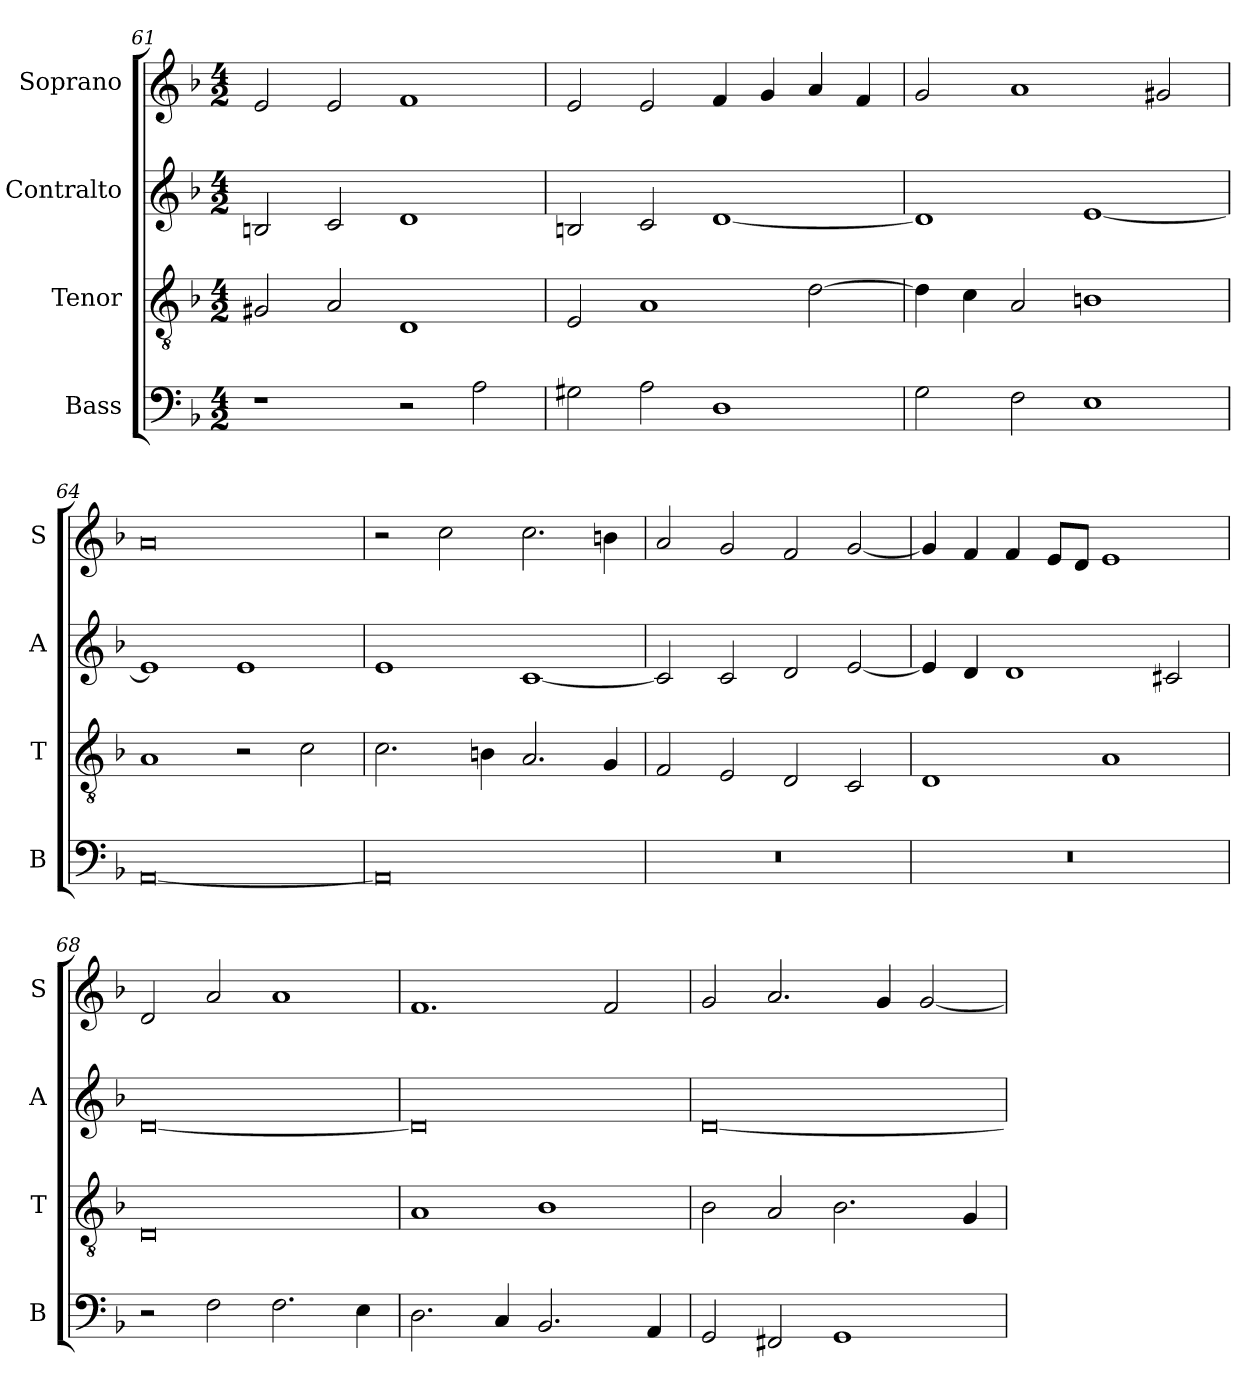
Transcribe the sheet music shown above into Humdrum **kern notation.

**kern	**kern	**kern	**kern
*part4	*part3	*part2	*part1
*staff4	*staff3	*staff2	*staff1
*I"Bass	*I"Tenor	*I"Contralto	*I"Soprano
*I'B	*I'T	*I'A	*I'S
*clefF4	*clefGv2	*clefG2	*clefG2
*k[b-]	*k[b-]	*k[b-]	*k[b-]
*M4/2	*M4/2	*M4/2	*M4/2
=61	=61	=61	=61
1r	2G#X	2Bn	2e
.	2A	2c	2e
2r	1D	1d	1f
2A	.	.	.
=62	=62	=62	=62
2G#X	2E	2Bn	2e
2A	1A	2c	2e
1D	.	[1d	4f
.	.	.	4g
.	[2d	.	4a
.	.	.	4f
=63	=63	=63	=63
2G	4d]	1d]	2g
.	4c	.	.
2F	2A	.	1a
1E	1Bn	[1e	.
.	.	.	2g#X
=64	=64	=64	=64
[0AA	1A	1e]	0a
.	2r	1e	.
.	2c	.	.
=65	=65	=65	=65
0AA]	2.c	1e	2r
.	.	.	2cc
.	4Bn	.	.
.	2.A	[1c	2.cc
.	4G	.	4bn
=66	=66	=66	=66
0r	2F	2c]	2a
.	2E	2c	2g
.	2D	2d	2f
.	2C	[2e	[2g
=67	=67	=67	=67
0r	1D	4e]	4g]
.	.	4d	4f
.	.	1d	4f
.	.	.	8e/L
.	.	.	8d/J
.	1A	.	1e
.	.	2c#X	.
=68	=68	=68	=68
2r	0D	[0d	2d
2F	.	.	2a
2.F	.	.	1a
4E	.	.	.
=69	=69	=69	=69
2.D	1A	0d]	1.f
4C	.	.	.
2.BB-	1B-	.	.
.	.	.	2f
4AA	.	.	.
=70	=70	=70	=70
2GG	2B-	[0d	2g
2FF#X	2A	.	2.a
1GG	2.B-	.	.
.	.	.	4g
.	.	.	[2g
.	4G	.	.
=	=	=	=
*-	*-	*-	*-
